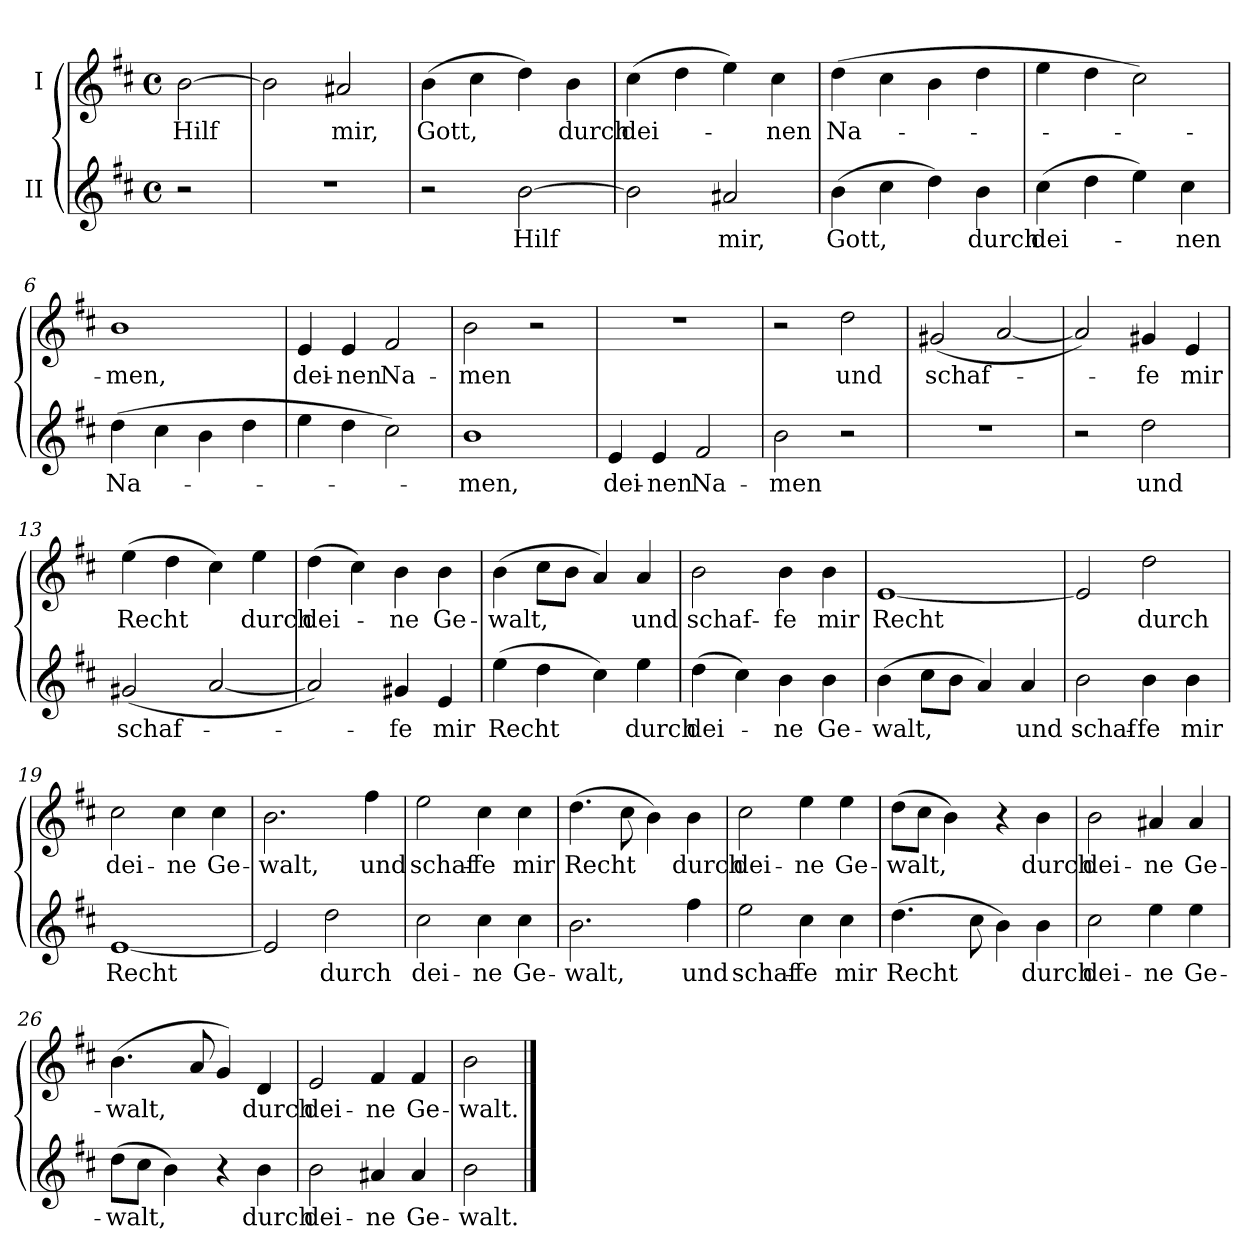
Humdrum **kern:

**kern	**text	**kern	**text
*part2	*part2	*part1	*part1
*staff2	*staff2	*staff1	*staff1
*I"II	*	*I"I	*
*clefG2	*	*clefG2	*
*k[f#c#]	*	*k[f#c#]	*
*D:	*	*D:	*
*M4/4	*	*M4/4	*
*met(c)	*	*met(c)	*
=	=	=	=
2r	.	[2b\	Hilf
=1	=1	=1	=1
1r	.	2b\]	.
.	.	2a#X/	mir,
=2	=2	=2	=2
2r	.	(4b\	Gott,
.	.	4cc#\	.
[2b\	Hilf	4dd\)	.
.	.	4b\	durch
=3	=3	=3	=3
2b\]	.	(4cc#\	dei-
.	.	4dd\	.
2a#X/	mir,	4ee\)	.
.	.	4cc#\	-nen
=4	=4	=4	=4
(4b\	Gott,	(4dd\	Na-
4cc#\	.	4cc#\	.
4dd\)	.	4b\	.
4b\	durch	4dd\	.
=5	=5	=5	=5
(4cc#\	dei-	4ee\	.
4dd\	.	4dd\	.
4ee\)	.	2cc#\)	.
4cc#\	-nen	.	.
=6	=6	=6	=6
(4dd\	Na-	1b	-men,
4cc#\	.	.	.
4b\	.	.	.
4dd\	.	.	.
!!LO:LB:g=z
=7	=7	=7	=7
4ee\	.	4e/	dei-
4dd\	.	4e/	-nen
2cc#\)	.	2f#/	Na-
=8	=8	=8	=8
1b	-men,	2b\	-men
.	.	2r	.
=9	=9	=9	=9
4e/	dei-	1r	.
4e/	-nen	.	.
2f#/	Na-	.	.
=10	=10	=10	=10
2b\	-men	2r	.
2r	.	2dd\	und
=11	=11	=11	=11
1r	.	(2g#X/	schaf-
.	.	[2a/	.
=12	=12	=12	=12
2r	.	2a/])	.
2dd\	und	4g#X/	-fe
.	.	4e/	mir
=13	=13	=13	=13
(2g#X/	schaf-	(4ee\	Recht
.	.	4dd\	.
[2a/	.	4cc#\)	.
.	.	4ee\	durch
!!LO:LB:g=z
=14	=14	=14	=14
2a/])	.	(4dd\	dei-
.	.	4cc#\)	.
4g#X/	-fe	4b\	-ne
4e/	mir	4b\	Ge-
=15	=15	=15	=15
(4ee\	Recht	(4b\	-walt,
4dd\	.	8cc#\L	.
.	.	8b\J	.
4cc#\)	.	4a/)	.
4ee\	durch	4a/	und
=16	=16	=16	=16
(4dd\	dei-	2b\	schaf-
4cc#\)	.	.	.
4b\	-ne	4b\	-fe
4b\	Ge-	4b\	mir
=17	=17	=17	=17
(4b\	-walt,	[1e	Recht
8cc#\L	.	.	.
8b\J	.	.	.
4a/)	.	.	.
4a/	und	.	.
=18	=18	=18	=18
2b\	schaf-	2e/]	.
4b\	-fe	2dd\	durch
4b\	mir	.	.
=19	=19	=19	=19
[1e	Recht	2cc#\	dei-
.	.	4cc#\	-ne
.	.	4cc#\	Ge-
!!LO:LB:g=z
=20	=20	=20	=20
2e/]	.	2.b\	-walt,
2dd\	durch	.	.
.	.	4ff#\	und
=21	=21	=21	=21
2cc#\	dei-	2ee\	schaf-
4cc#\	-ne	4cc#\	-fe
4cc#\	Ge-	4cc#\	mir
=22	=22	=22	=22
2.b\	-walt,	(4.dd\	Recht
.	.	8cc#\	.
.	.	4b\)	.
4ff#\	und	4b\	durch
=23	=23	=23	=23
2ee\	schaf-	2cc#\	dei-
4cc#\	-fe	4ee\	-ne
4cc#\	mir	4ee\	Ge-
=24	=24	=24	=24
(4.dd\	Recht	(8dd\L	-walt,
.	.	8cc#\J	.
.	.	4b\)	.
8cc#\	.	.	.
4b\)	.	4r	.
4b\	durch	4b\	durch
=25	=25	=25	=25
2cc#\	dei-	2b\	dei-
4ee\	-ne	4a#X/	-ne
4ee\	Ge-	4a#/	Ge-
!!LO:LB:g=z
=26	=26	=26	=26
(8dd\L	-walt,	(4.b\	-walt,
8cc#\J	.	.	.
4b\)	.	.	.
.	.	8a/	.
4r	.	4g/)	.
4b\	durch	4d/	durch
=27	=27	=27	=27
2b\	dei-	2e/	dei-
4a#X/	-ne	4f#/	-ne
4a#/	Ge-	4f#/	Ge-
=28	=28	=28	=28
2b\	-walt.	2b\	-walt.
==	==	==	==
*-	*-	*-	*-
